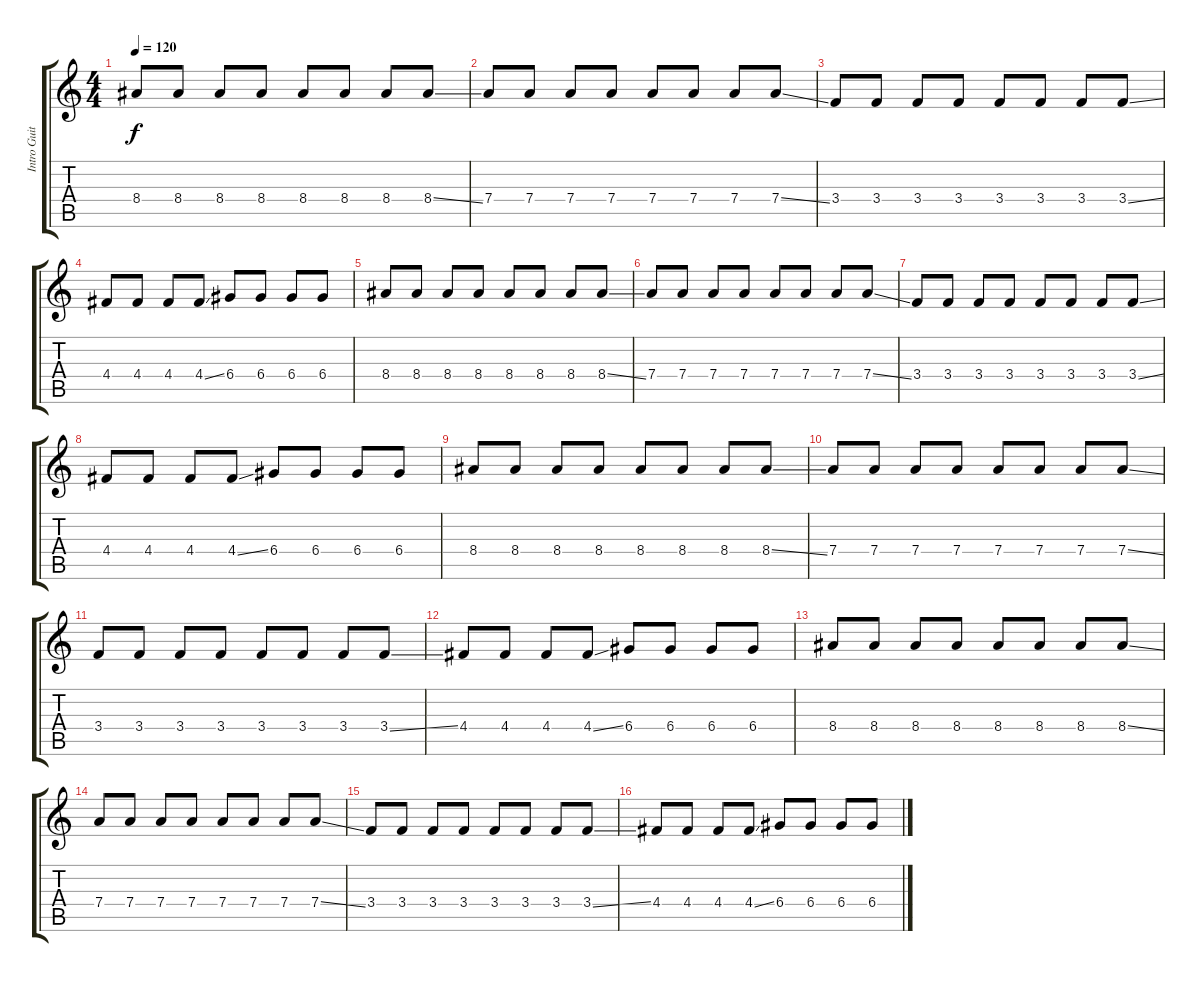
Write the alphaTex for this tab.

\track ("Intro Guitar" "Intro Guit") {instrument overdrivenguitar}
\staff {score tabs}
\tuning (E4 B3 G3 D3 A2 E2) {hide}
\ts (4 4)
\tempo 120
\clef g2
\ks c
8.4.8{dy f instrument overdrivenguitar} 8.4.8 8.4.8 8.4.8 8.4.8 8.4.8 8.4.8 8.4{ss}.8 |
7.4.8 7.4.8 7.4.8 7.4.8 7.4.8 7.4.8 7.4.8 7.4{ss}.8 |
3.4.8 3.4.8 3.4.8 3.4.8 3.4.8 3.4.8 3.4.8 3.4{ss}.8 |
4.4.8 4.4.8 4.4.8 4.4{ss}.8 6.4.8 6.4.8 6.4.8 6.4.8 |
8.4.8 8.4.8 8.4.8 8.4.8 8.4.8 8.4.8 8.4.8 8.4{ss}.8 |
7.4.8 7.4.8 7.4.8 7.4.8 7.4.8 7.4.8 7.4.8 7.4{ss}.8 |
3.4.8 3.4.8 3.4.8 3.4.8 3.4.8 3.4.8 3.4.8 3.4{ss}.8 |
4.4.8 4.4.8 4.4.8 4.4{ss}.8 6.4.8 6.4.8 6.4.8 6.4.8 |
8.4.8 8.4.8 8.4.8 8.4.8 8.4.8 8.4.8 8.4.8 8.4{ss}.8 |
7.4.8 7.4.8 7.4.8 7.4.8 7.4.8 7.4.8 7.4.8 7.4{ss}.8 |
3.4.8 3.4.8 3.4.8 3.4.8 3.4.8 3.4.8 3.4.8 3.4{ss}.8 |
4.4.8 4.4.8 4.4.8 4.4{ss}.8 6.4.8 6.4.8 6.4.8 6.4.8 |
8.4.8 8.4.8 8.4.8 8.4.8 8.4.8 8.4.8 8.4.8 8.4{ss}.8 |
7.4.8 7.4.8 7.4.8 7.4.8 7.4.8 7.4.8 7.4.8 7.4{ss}.8 |
3.4.8 3.4.8 3.4.8 3.4.8 3.4.8 3.4.8 3.4.8 3.4{ss}.8 |
4.4.8 4.4.8 4.4.8 4.4{ss}.8 6.4.8 6.4.8 6.4.8 6.4.8
